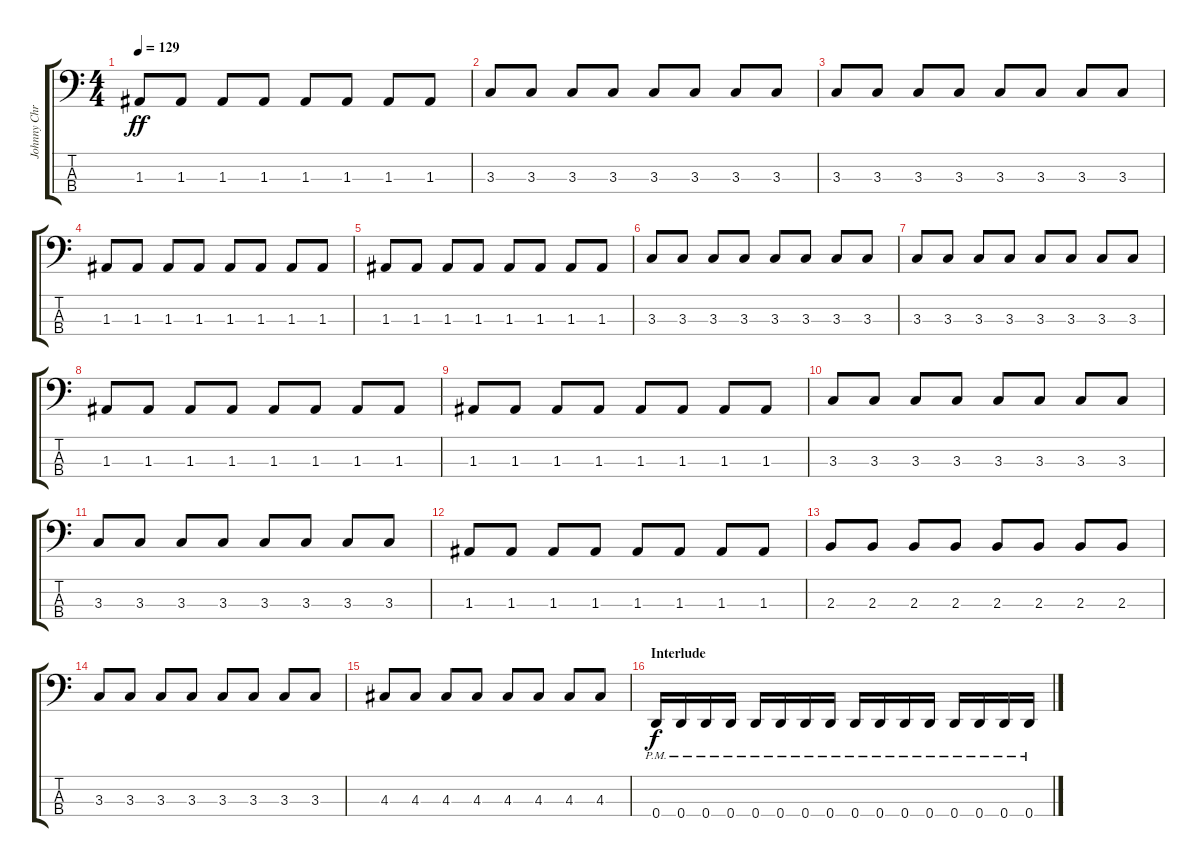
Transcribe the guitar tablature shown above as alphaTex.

\track ("Johnny Christ (Bass)" "Johnny Chr") {instrument electricbasspick}
\staff {score tabs}
\tuning (G2 D2 A1 D1) {hide}
\ts (4 4)
\tempo 129
\clef f4
\ks c
1.3.8{dy ff} 1.3.8 1.3.8 1.3.8 1.3.8 1.3.8 1.3.8 1.3.8 |
3.3.8 3.3.8 3.3.8 3.3.8 3.3.8 3.3.8 3.3.8 3.3.8 |
3.3.8 3.3.8 3.3.8 3.3.8 3.3.8 3.3.8 3.3.8 3.3.8 |
1.3.8 1.3.8 1.3.8 1.3.8 1.3.8 1.3.8 1.3.8 1.3.8 |
1.3.8 1.3.8 1.3.8 1.3.8 1.3.8 1.3.8 1.3.8 1.3.8 |
3.3.8 3.3.8 3.3.8 3.3.8 3.3.8 3.3.8 3.3.8 3.3.8 |
3.3.8 3.3.8 3.3.8 3.3.8 3.3.8 3.3.8 3.3.8 3.3.8 |
1.3.8 1.3.8 1.3.8 1.3.8 1.3.8 1.3.8 1.3.8 1.3.8 |
1.3.8 1.3.8 1.3.8 1.3.8 1.3.8 1.3.8 1.3.8 1.3.8 |
3.3.8 3.3.8 3.3.8 3.3.8 3.3.8 3.3.8 3.3.8 3.3.8 |
3.3.8 3.3.8 3.3.8 3.3.8 3.3.8 3.3.8 3.3.8 3.3.8 |
1.3.8 1.3.8 1.3.8 1.3.8 1.3.8 1.3.8 1.3.8 1.3.8 |
2.3.8 2.3.8 2.3.8 2.3.8 2.3.8 2.3.8 2.3.8 2.3.8 |
3.3.8 3.3.8 3.3.8 3.3.8 3.3.8 3.3.8 3.3.8 3.3.8 |
4.3.8 4.3.8 4.3.8 4.3.8 4.3.8 4.3.8 4.3.8 4.3.8 |
\section ("" "Interlude")
0.4{pm}.16{dy f} 0.4{pm}.16 0.4{pm}.16 0.4{pm}.16 0.4{pm}.16 0.4{pm}.16 0.4{pm}.16 0.4{pm}.16 0.4{pm}.16 0.4{pm}.16 0.4{pm}.16 0.4{pm}.16 0.4{pm}.16 0.4{pm}.16 0.4{pm}.16 0.4{pm}.16
